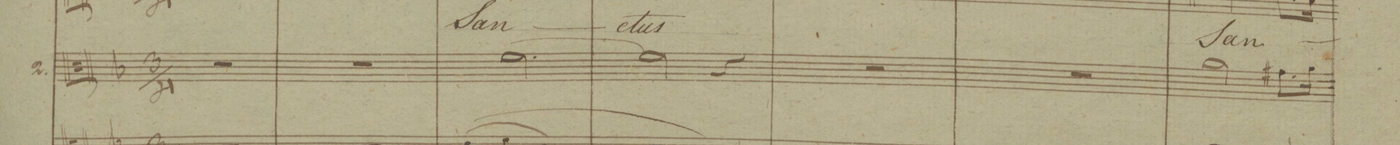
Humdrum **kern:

**kern	**text	**dynam
*I"2.	*	*
*clefC3	*	*
*k[b-]	*	*
*M3/4	*	*
2.r	.	.
=2	=2	=2
2.r	.	.
=3	=3	=3
*2\right	*	*
[2.f\	.	.
=4	=4	=4
2f\]	.	.
4r	.	.
=5	=5	=5
2.r	.	.
=6	=6	=6
2.r	.	.
=7	=7	=7
2a\	.	.
8.g#X\L	.	.
16a\Jk	.	.
=8	=8	=8
*-	*-	*-
